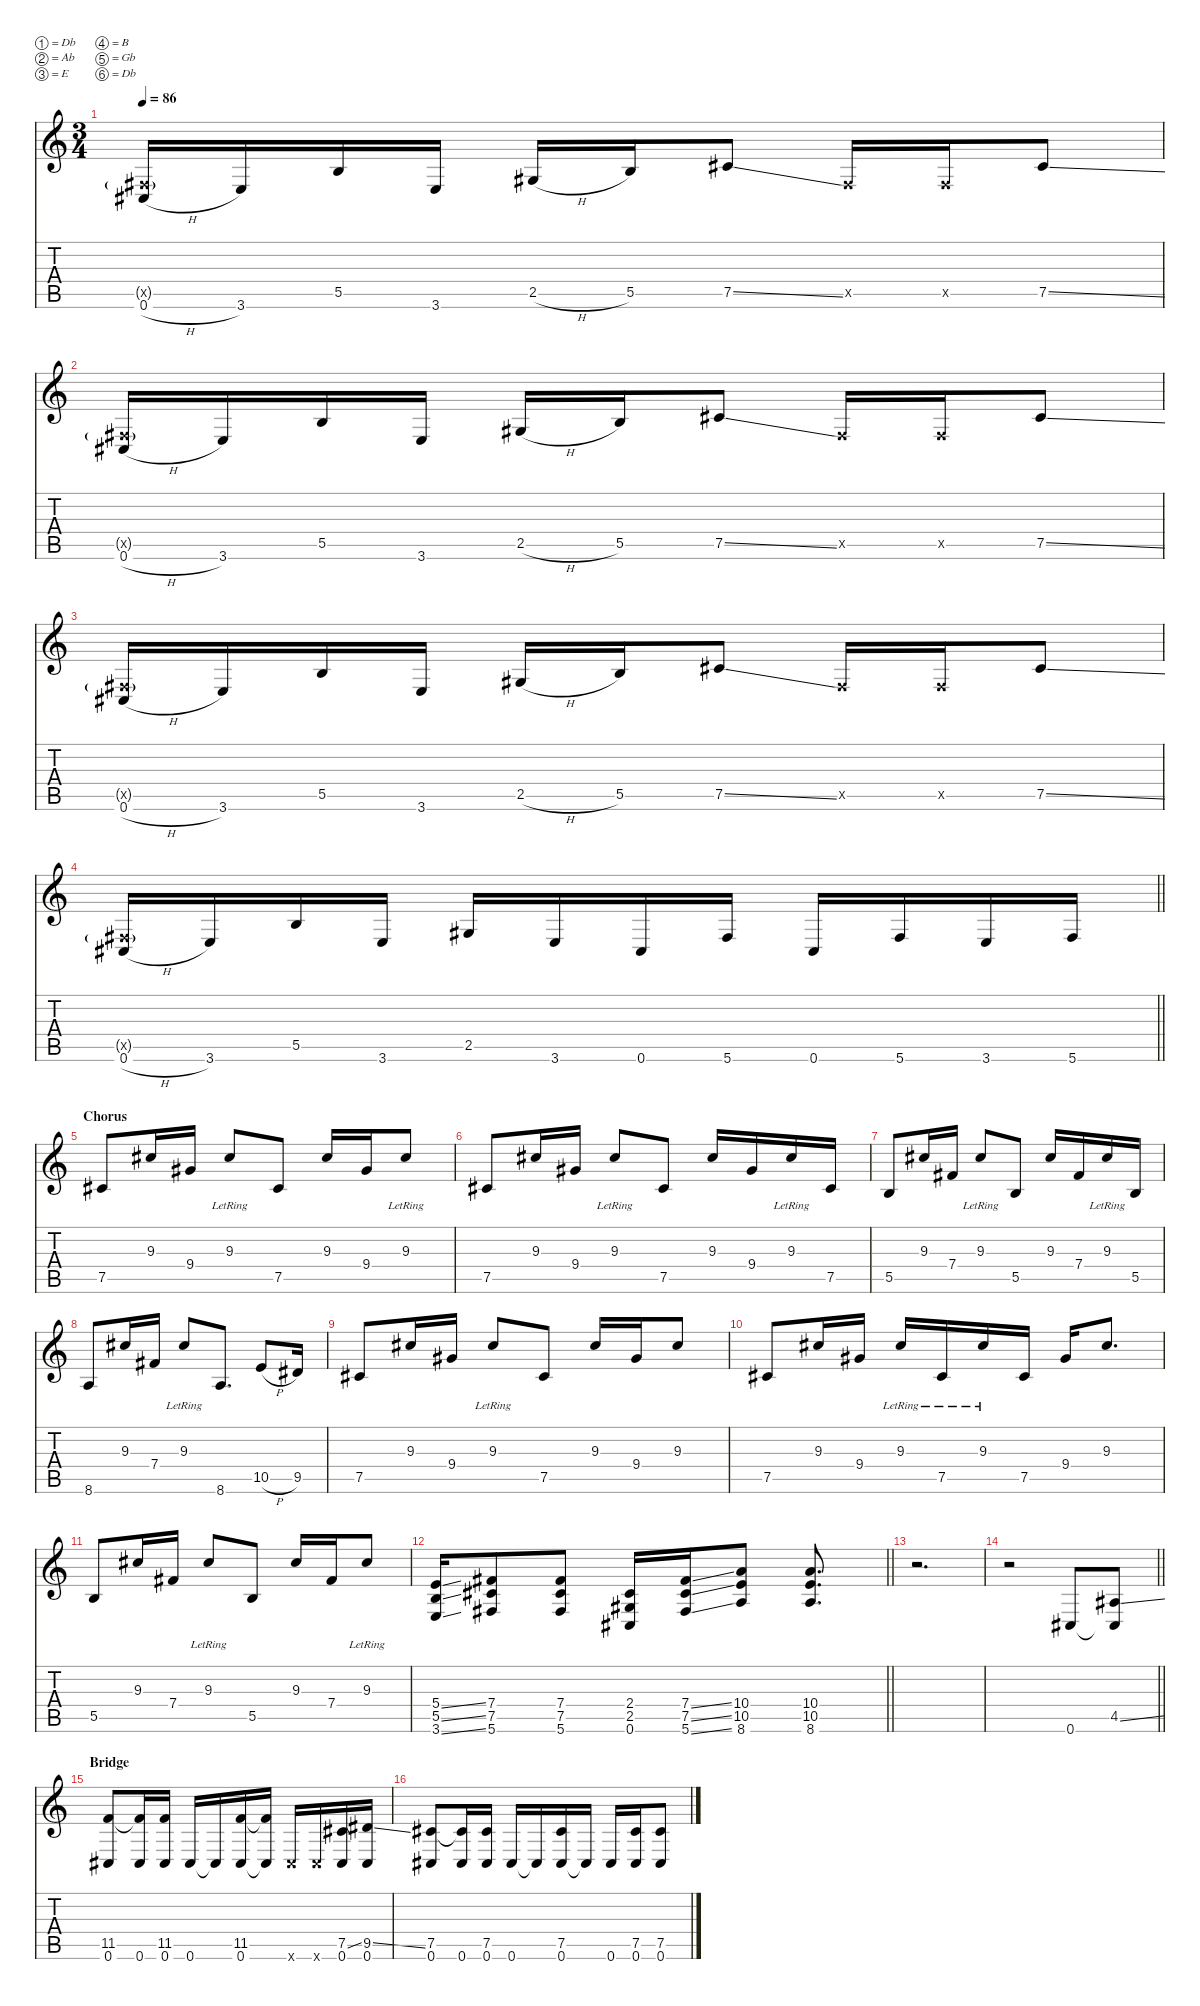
\defaultSystemsLayout 4
\hideDynamics
\bracketExtendMode nobrackets
\singleTrackTrackNamePolicy hidden
\multiTrackTrackNamePolicy hidden
\otherSystemsTrackNameOrientation horizontal
\track ("Rythm Guitar (L)" "od.guit.") {mute instrument overdrivenguitar}
\staff {score tabs}
\tuning (Db4 Ab3 E3 B2 Gb2 Db2)
\ts (3 4)
\tempo 86
\clef g2
\ks c
(0.5{g x acc #} 0.6{h acc #}).16{dy f beam Up} 3.6.16{beam Up} 5.5.16{beam Up} 3.6.16{beam Up} 2.5{h acc #}.16{beam Up} 5.5.16{beam Up} 7.5{ss acc #}.8{beam Up} 0.5{x acc #}.16{beam Up} 0.5{x acc #}.16{beam Up} 7.5{ss acc #}.8{beam Up} |
(0.5{g x acc #} 0.6{h acc #}).16{beam Up} 3.6.16{beam Up} 5.5.16{beam Up} 3.6.16{beam Up} 2.5{h acc #}.16{beam Up} 5.5.16{beam Up} 7.5{ss acc #}.8{beam Up} 0.5{x acc #}.16{beam Up} 0.5{x acc #}.16{beam Up} 7.5{ss acc #}.8{beam Up} |
(0.5{g x acc #} 0.6{h acc #}).16{beam Up} 3.6.16{beam Up} 5.5.16{beam Up} 3.6.16{beam Up} 2.5{h acc #}.16{beam Up} 5.5.16{beam Up} 7.5{ss acc #}.8{beam Up} 0.5{x acc #}.16{beam Up} 0.5{x acc #}.16{beam Up} 7.5{ss acc #}.8{beam Up} |
\barLineRight lightlight
(0.5{g x acc #} 0.6{h acc #}).16{beam Up} 3.6.16{beam Up} 5.5.16{beam Up} 3.6.16{beam Up} 2.5{acc #}.16{beam Up} 3.6.16{beam Up} 0.6{acc #}.16{beam Up} 5.6{acc #}.16{beam Up} 0.6{acc #}.16{beam Up} 5.6{acc #}.16{beam Up} 3.6.16{beam Up} 5.6{acc #}.16{beam Up} |
\section ("" "Chorus")
7.5{acc #}.8{beam Up} 9.3{acc #}.16{beam Up} 9.4{acc #}.16{beam Up} 9.3{lr acc #}.8{beam Up} 7.5{acc #}.8{beam Up} 9.3{acc #}.16{beam Up} 9.4{acc #}.16{beam Up} 9.3{lr acc #}.8{beam Up} |
7.5{acc #}.8{beam Up} 9.3{acc #}.16{beam Up} 9.4{acc #}.16{beam Up} 9.3{lr acc #}.8{beam Up} 7.5{acc #}.8{beam Up} 9.3{acc #}.16{beam Up} 9.4{acc #}.16{beam Up} 9.3{lr acc #}.16{beam Up} 7.5{acc #}.16{beam Up} |
5.5.8{beam Up} 9.3{acc #}.16{beam Up} 7.4{acc #}.16{beam Up} 9.3{lr acc #}.8{beam Up} 5.5.8{beam Up} 9.3{acc #}.16{beam Up} 7.4{acc #}.16{beam Up} 9.3{lr acc #}.16{beam Up} 5.5.16{beam Up} |
8.6.8{beam Up} 9.3{acc #}.16{beam Up} 7.4{acc #}.16{beam Up} 9.3{lr acc #}.8{beam Up} 8.6.8{d beam Up} 10.5{h}.8{beam Up} 9.5{acc #}.16{beam Up} |
7.5{acc #}.8{beam Up} 9.3{acc #}.16{beam Up} 9.4{acc #}.16{beam Up} 9.3{lr acc #}.8{beam Up} 7.5{acc #}.8{beam Up} 9.3{acc #}.16{beam Up} 9.4{acc #}.16{beam Up} 9.3{acc #}.8{beam Up} |
7.5{acc #}.8{beam Up} 9.3{acc #}.16{beam Up} 9.4{acc #}.16{beam Up} 9.3{lr acc #}.16{beam Up} 7.5{lr acc #}.16{beam Up} 9.3{lr acc #}.16{beam Up} 7.5{acc #}.16{beam Up} 9.4{acc #}.16{beam Up} 9.3{acc #}.8{d beam Up} |
5.5.8{beam Up} 9.3{acc #}.16{beam Up} 7.4{acc #}.16{beam Up} 9.3{lr acc #}.8{beam Up} 5.5.8{beam Up} 9.3{acc #}.16{beam Up} 7.4{acc #}.16{beam Up} 9.3{lr acc #}.8{beam Up} |
\barLineRight lightlight
(5.4{ss} 5.5{ss} 3.6{ss}).16{beam Up} (7.4{acc #} 7.5{acc #} 5.6{acc #}).8{beam Up} (7.4{acc #} 7.5{acc #} 5.6{acc #}).8{beam Up} (2.4{acc #} 2.5{acc #} 0.6{acc #}).16{beam Up} (7.4{ss acc #} 7.5{ss acc #} 5.6{ss acc #}).16{beam Up} (10.4 10.5 8.6).8{beam Up} (10.4 10.5 8.6).8{d beam Up} |
r.2{d beam Down} |
\barLineRight lightlight
r.2{beam Down} 0.6{acc #}.8{beam Up} (4.5{ss acc #} 0.6{t acc #}).8{beam Up} |
\section ("" "Bridge")
(11.5 0.6{acc #}).8{beam Up} (11.5{t} 0.6{acc #}).16{beam Up} (11.5 0.6{acc #}).16{beam Up} 0.6{acc #}.16{beam Up} 0.6{t acc #}.16{beam Up} (11.5 0.6{acc #}).16{beam Up} (11.5{t} 0.6{t acc #}).16{beam Up} 0.6{x acc #}.16{beam Up} 0.6{x acc #}.16{beam Up} (7.5{ss acc #} 0.6{acc #}).16{beam Up} (9.5{ss acc #} 0.6{acc #}).16{beam Up} |
(7.5{acc #} 0.6{acc #}).8{beam Up} (7.5{t acc #} 0.6{acc #}).16{beam Up} (7.5{acc #} 0.6{acc #}).16{beam Up} 0.6{acc #}.16{beam Up} 0.6{t acc #}.16{beam Up} (7.5{acc #} 0.6{acc #}).16{beam Up} 0.6{t acc #}.16{beam Up} 0.6{acc #}.16{beam Up} (7.5{acc #} 0.6{acc #}).16{beam Up} (7.5{ss acc #} 0.6{acc #}).8{beam Up}
